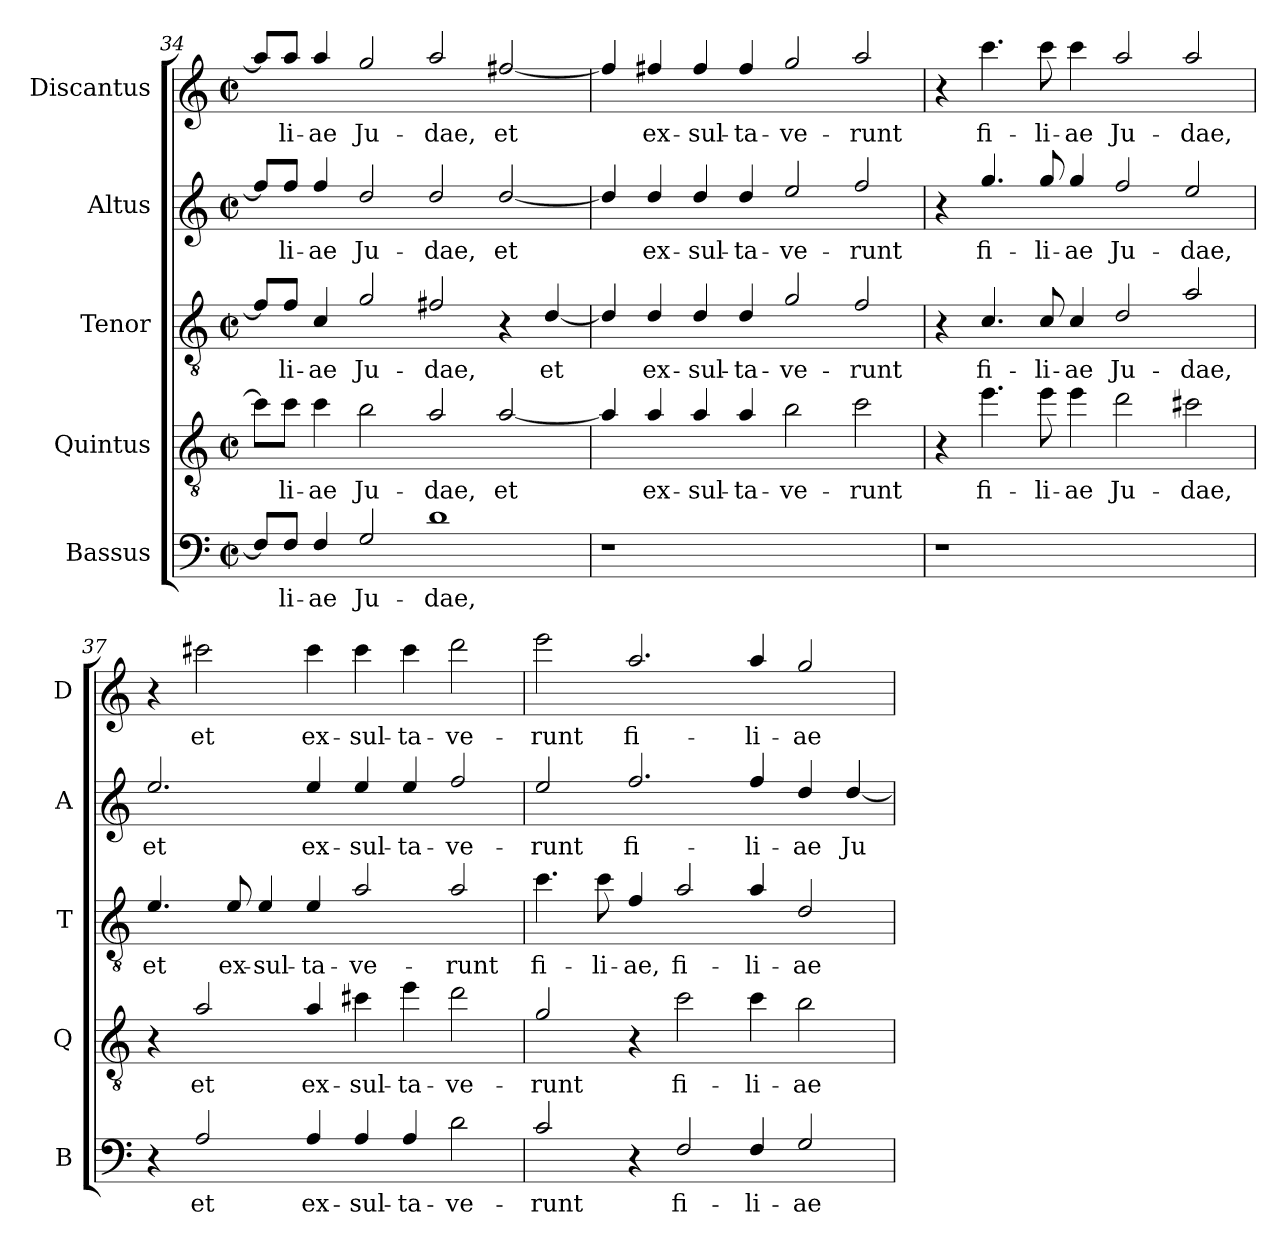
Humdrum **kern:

**kern	**text	**kern	**text	**kern	**text	**kern	**text	**kern	**text
*part5	*part5	*part4	*part4	*part3	*part3	*part2	*part2	*part1	*part1
*staff5	*staff5	*staff4	*staff4	*staff3	*staff3	*staff2	*staff2	*staff1	*staff1
*I"Bassus	*	*I"Quintus	*	*I"Tenor	*	*I"Altus	*	*I"Discantus	*
*I'B	*	*I'Q	*	*I'T	*	*I'A	*	*I'D	*
!!LO:LB:g=z
*clefF4	*	*clefGv2	*	*clefGv2	*	*clefG2	*	*clefG2	*
*ITrd7c12	*	*ITrd7c12	*	*ITrd7c12	*	*ITrd7c12	*	*ITrd7c12	*
*k[]	*	*k[]	*	*k[]	*	*k[]	*	*k[]	*
*C:	*	*C:	*	*C:	*	*C:	*	*C:	*
*M2/2	*	*M2/2	*	*M2/2	*	*M2/2	*	*M2/2	*
*met(c|)	*	*met(c|)	*	*met(c|)	*	*met(c|)	*	*met(c|)	*
=34	=34	=34	=34	=34	=34	=34	=34	=34	=34
8FF/L]	.	8c\L]	.	8F/L]	.	8f/L]	.	8a/L]	.
!	!LO:LY:b	!	!LO:LY:b	!	!LO:LY:b	!	!LO:LY:b	!	!LO:LY:b
8FF/J	-li-	8c\J	-li-	8F/J	-li-	8f/J	-li-	8a/J	-li-
!	!LO:LY:b	!	!LO:LY:b	!	!LO:LY:b	!	!LO:LY:b	!	!LO:LY:b
4FF/	-ae	4c\	-ae	4C/	-ae	4f/	-ae	4a/	-ae
!	!LO:LY:b	!	!LO:LY:b	!	!LO:LY:b	!	!LO:LY:b	!	!LO:LY:b
2GG/	Ju-	2B\	Ju-	2G/	Ju-	2d/	Ju-	2g/	Ju-
!	!LO:LY:b	!	!LO:LY:b	!	!LO:LY:b	!	!LO:LY:b	!	!LO:LY:b
1D	-dae,	2A/	-dae,	2F#X/	-dae,	2d/	-dae,	2a/	-dae,
!	!	!	!LO:LY:b	!	!	!	!LO:LY:b	!	!LO:LY:b
.	.	[2A/	et	4r	.	[2d/	et	[2f#X/	et
!	!	!	!	!	!LO:LY:b	!	!	!	!
.	.	.	.	[4D/	et	.	.	.	.
=35	=35	=35	=35	=35	=35	=35	=35	=35	=35
1r	.	4A/]	.	4D/]	.	4d/]	.	4f#/]	.
!	!	!	!LO:LY:b	!	!LO:LY:b	!	!LO:LY:b	!	!LO:LY:b
.	.	4A/	ex-	4D/	ex-	4d/	ex-	4f#X/	ex-
!	!	!	!LO:LY:b	!	!LO:LY:b	!	!LO:LY:b	!	!LO:LY:b
.	.	4A/	-sul-	4D/	-sul-	4d/	-sul-	4f#/	-sul-
!	!	!	!LO:LY:b	!	!LO:LY:b	!	!LO:LY:b	!	!LO:LY:b
.	.	4A/	-ta-	4D/	-ta-	4d/	-ta-	4f#/	-ta-
!	!	!	!LO:LY:b	!	!LO:LY:b	!	!LO:LY:b	!	!LO:LY:b
1ryy	.	2B\	-ve-	2G/	-ve-	2e/	-ve-	2g/	-ve-
!	!	!	!LO:LY:b	!	!LO:LY:b	!	!LO:LY:b	!	!LO:LY:b
.	.	2c\	-runt	2F/	-runt	2f/	-runt	2a/	-runt
=36	=36	=36	=36	=36	=36	=36	=36	=36	=36
1r	.	4r	.	4r	.	4r	.	4r	.
!	!	!	!LO:LY:b	!	!LO:LY:b	!	!LO:LY:b	!	!LO:LY:b
.	.	4.e\	fi-	4.C/	fi-	4.g/	fi-	4.cc\	fi-
!	!	!	!LO:LY:b	!	!LO:LY:b	!	!LO:LY:b	!	!LO:LY:b
.	.	8e\	-li-	8C/	-li-	8g/	-li-	8cc\	-li-
!	!	!	!LO:LY:b	!	!LO:LY:b	!	!LO:LY:b	!	!LO:LY:b
.	.	4e\	-ae	4C/	-ae	4g/	-ae	4cc\	-ae
!	!	!	!LO:LY:b	!	!LO:LY:b	!	!LO:LY:b	!	!LO:LY:b
1ryy	.	2d\	Ju-	2D/	Ju-	2f/	Ju-	2a/	Ju-
!	!	!	!LO:LY:b	!	!LO:LY:b	!	!LO:LY:b	!	!LO:LY:b
.	.	2c#X\	-dae,	2A/	-dae,	2e/	-dae,	2a/	-dae,
!!LO:PB:g=z
=37	=37	=37	=37	=37	=37	=37	=37	=37	=37
!	!	!	!	!	!LO:LY:b	!	!LO:LY:b	!	!
4r	.	4r	.	4.E/	et	2.e/	et	4r	.
!	!LO:LY:b	!	!LO:LY:b	!	!	!	!	!	!LO:LY:b
2AA/	et	2A/	et	.	.	.	.	2cc#X\	et
!	!	!	!	!	!LO:LY:b	!	!	!	!
.	.	.	.	8E/	ex-	.	.	.	.
!	!	!	!	!	!LO:LY:b	!	!	!	!
.	.	.	.	4E/	-sul-	.	.	.	.
!	!LO:LY:b	!	!LO:LY:b	!	!LO:LY:b	!	!LO:LY:b	!	!LO:LY:b
4AA/	ex-	4A/	ex-	4E/	-ta-	4e/	ex-	4cc#\	ex-
!	!LO:LY:b	!	!LO:LY:b	!	!LO:LY:b	!	!LO:LY:b	!	!LO:LY:b
4AA/	-sul-	4c#X\	-sul-	2A/	-ve-	4e/	-sul-	4cc#\	-sul-
!	!LO:LY:b	!	!LO:LY:b	!	!	!	!LO:LY:b	!	!LO:LY:b
4AA/	-ta-	4e\	-ta-	.	.	4e/	-ta-	4cc#\	-ta-
!	!LO:LY:b	!	!LO:LY:b	!	!LO:LY:b	!	!LO:LY:b	!	!LO:LY:b
2D\	-ve-	2d\	-ve-	2A/	-runt	2f/	-ve-	2dd\	-ve-
=38	=38	=38	=38	=38	=38	=38	=38	=38	=38
!	!LO:LY:b	!	!LO:LY:b	!	!LO:LY:b	!	!LO:LY:b	!	!LO:LY:b
2C/	-runt	2G/	-runt	4.c\	fi-	2e/	-runt	2ee\	-runt
!	!	!	!	!	!LO:LY:b	!	!	!	!
.	.	.	.	8c\	-li-	.	.	.	.
!	!	!	!	!	!LO:LY:b	!	!LO:LY:b	!	!LO:LY:b
4r	.	4r	.	4F/	-ae,	2.f/	fi-	2.a/	fi-
!	!LO:LY:b	!	!LO:LY:b	!	!LO:LY:b	!	!	!	!
2FF/	fi-	2c\	fi-	2A/	fi-	.	.	.	.
!	!LO:LY:b	!	!LO:LY:b	!	!LO:LY:b	!	!LO:LY:b	!	!LO:LY:b
4FF/	-li-	4c\	-li-	4A/	-li-	4f/	-li-	4a/	-li-
!	!LO:LY:b	!	!LO:LY:b	!	!LO:LY:b	!	!LO:LY:b	!	!LO:LY:b
2GG/	-ae	2B\	-ae	2D/	-ae	4d/	-ae	2g/	-ae
!	!	!	!	!	!	!	!LO:LY:b	!	!
.	.	.	.	.	.	[4d/	Ju-	.	.
=	=	=	=	=	=	=	=	=	=
*-	*-	*-	*-	*-	*-	*-	*-	*-	*-
